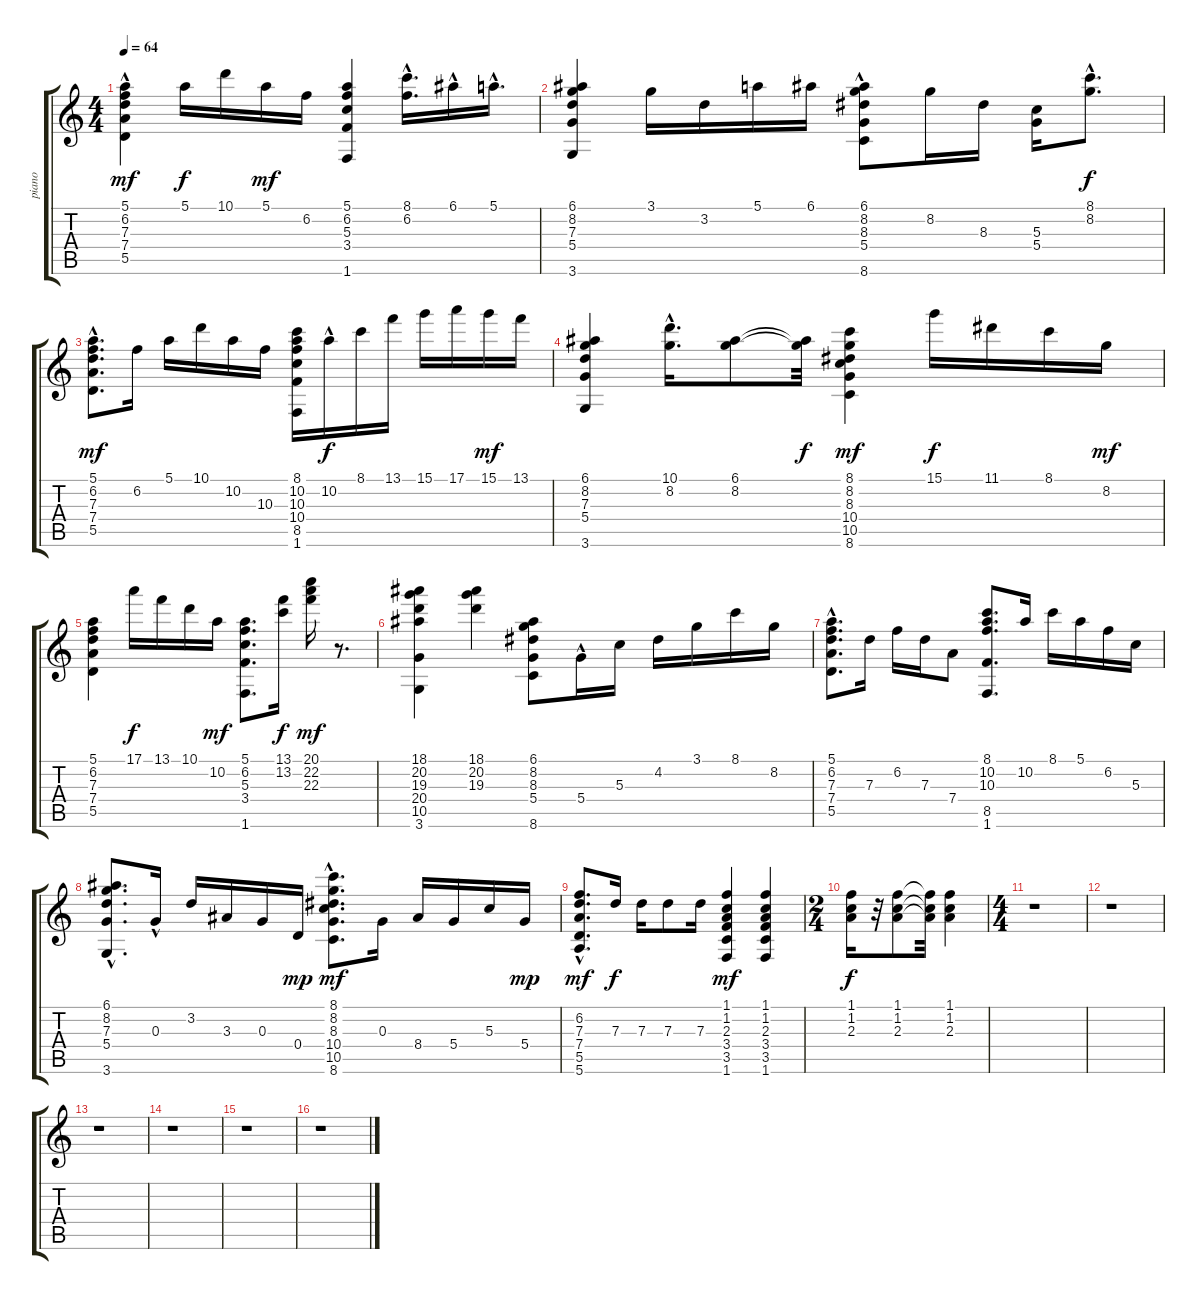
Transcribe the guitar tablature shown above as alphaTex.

\track ("piano" "piano") {instrument distortionguitar}
\staff {score tabs}
\tuning (E4 B3 G3 D3 A2 E2) {hide}
\ts (4 4)
\tempo 64
\clef g2
\ks c
(5.1 6.2 7.3 7.4{hac} 5.5{hac}).4{dy mf} 5.1.16{dy f} 10.1.16 5.1.16{dy mf} 6.2.16 (5.1 6.2 5.3 3.4 1.6).4 (8.1{hac} 6.2{hac}).16{d} 6.1{hac}.16 5.1{hac}.16{d} |
(6.1 8.2 7.3 5.4 3.6).4 3.1.16 3.2.16 5.1.16 6.1.16 (6.1 8.2 8.3{hac} 5.4 8.6).8 8.2.16 8.3.16 (5.3 5.4).16 (8.1{hac} 8.2{hac}).8{d dy f} |
(5.1 6.2{hac} 7.3 7.4 5.5).8{d dy mf} 6.2.16 5.1.16 10.1.16 10.2.16 10.3.16 (8.1 10.2 10.3 10.4 8.5 1.6).16 10.2{hac}.16{dy f} 8.1.16 13.1.16 15.1.16 17.1.16 15.1.16{dy mf} 13.1.16 |
(6.1 8.2 7.3 5.4 3.6).4 (10.1{hac} 8.2{hac}).16{d} (6.1 8.2).8 (6.1{t} 8.2{t}).32{dy f} (8.1 8.2 8.3 10.4 10.5 8.6).4{dy mf} 15.1.16{dy f} 11.1.16 8.1.16 8.2.16{dy mf} |
(5.1 6.2 7.3 7.4 5.5).4 17.1.16{dy f} 13.1.16 10.1.16 10.2.16{dy mf} (5.1 6.2 5.3 3.4 1.6).8{d} (13.1 13.2).16{dy f} (20.1 22.2 22.3).16{dy mf} r.8{d} |
(18.1 20.2 19.3 20.4 10.5 3.6).4 (18.1 20.2 19.3).4 (6.1 8.2 8.3 5.4 8.6).8 5.4{hac}.16 5.3.16 4.2.16 3.1.16 8.1.16 8.2.16 |
(5.1 6.2 7.3 7.4{hac} 5.5).8{d} 7.3.16 6.2.16 7.3.16 7.4.8 (8.1 10.2 10.3 8.5 1.6).8{d} 10.2.16 8.1.16 5.1.16 6.2.16 5.3.16 |
(6.1 8.2 7.3 5.4{hac} 3.6).8{d} 0.3{hac}.16 3.2.16 3.3.16 0.3.16 0.4.16{dy mp} (8.1 8.2 8.3 10.4 10.5{hac} 8.6).8{d dy mf} 0.3.16 8.4.16 5.4.16 5.3.16 5.4.16{dy mp} |
(6.2{hac} 7.3{hac} 7.4{hac} 5.5 5.6).8{d dy mf} 7.3.16{dy f} 7.3.16 7.3.8 7.3.16 (1.1 1.2 2.3 3.4 3.5 1.6).4{dy mf} (1.1 1.2 2.3 3.4 3.5 1.6).4 |
\ts (2 4)
(1.1 1.2 2.3).16{dy f} r.32 (1.1 1.2 2.3).8 (1.1{t} 1.2{t} 2.3{t}).32 (1.1 1.2 2.3).4 |
\ts (4 4)
r.1 |
r.1 |
r.1 |
r.1 |
r.1 |
r.1
